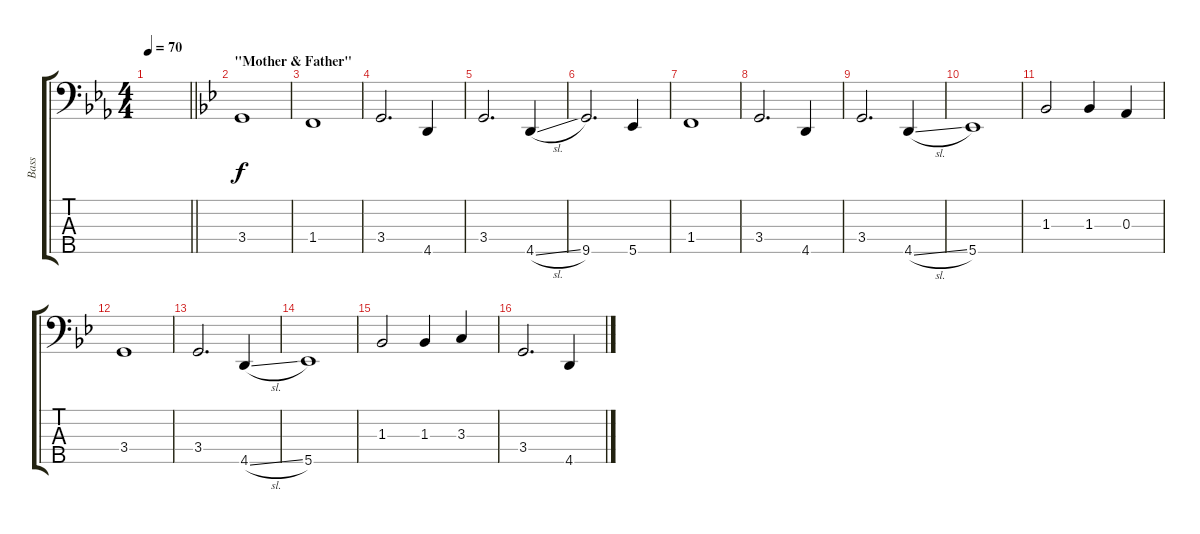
\track ("Bass" "Bass") {instrument electricbassfinger}
\staff {score tabs}
\tuning (G2 D2 A1 E1 Bb0) {hide}
\ts (4 4)
\tempo 70
\clef f4
\barLineRight lightlight
\ks cminor
|
\section ("" "\"Mother & Father\"")
\ks gminor
3.4.1 |
1.4.1 |
3.4.2{d} 4.5.4 |
3.4.2{d} 4.5{sl}.4 |
9.5.2{d} 5.5.4 |
1.4.1 |
3.4.2{d} 4.5.4 |
3.4.2{d} 4.5{sl}.4 |
5.5.1 |
1.3.2 1.3.4 0.3.4 |
3.4.1 |
3.4.2{d} 4.5{sl}.4 |
5.5.1 |
1.3.2 1.3.4 3.3.4 |
3.4.2{d} 4.5.4
